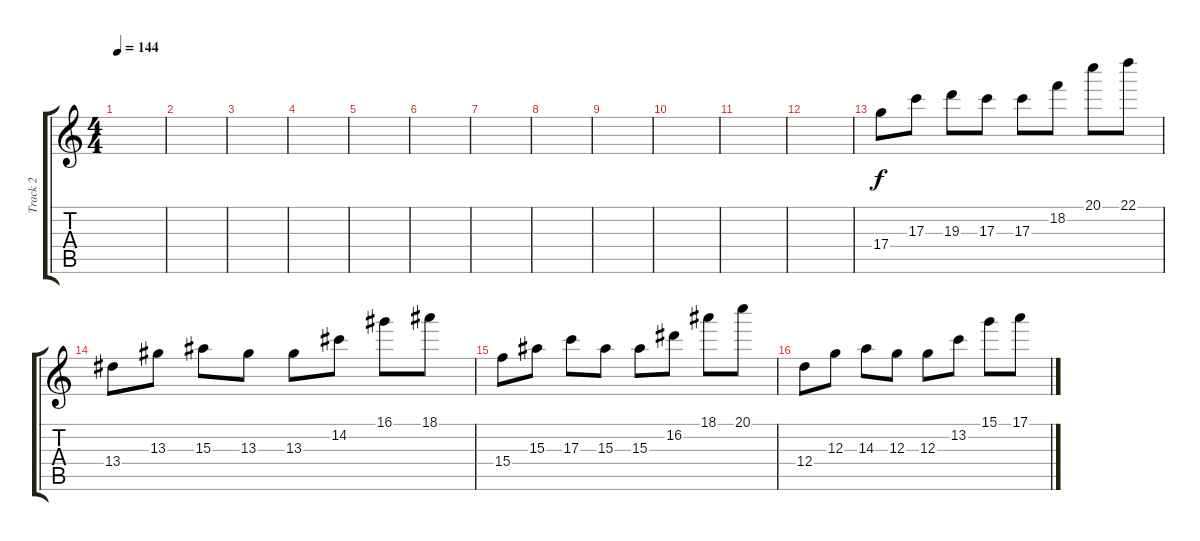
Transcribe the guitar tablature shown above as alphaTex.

\track ("Track 2" "Track 2") {instrument acousticguitarsteel}
\staff {score tabs}
\tuning (E4 B3 G3 D3 A2 E2) {hide}
\ts (4 4)
\tempo 144
\clef g2
\ks c
|
|
|
|
|
|
|
|
|
|
|
|
17.4.8 17.3.8 19.3.8 17.3.8 17.3.8 18.2.8 20.1.8 22.1.8 |
13.4.8 13.3.8 15.3.8 13.3.8 13.3.8 14.2.8 16.1.8 18.1.8 |
15.4.8 15.3.8 17.3.8 15.3.8 15.3.8 16.2.8 18.1.8 20.1.8 |
12.4.8 12.3.8 14.3.8 12.3.8 12.3.8 13.2.8 15.1.8 17.1.8
